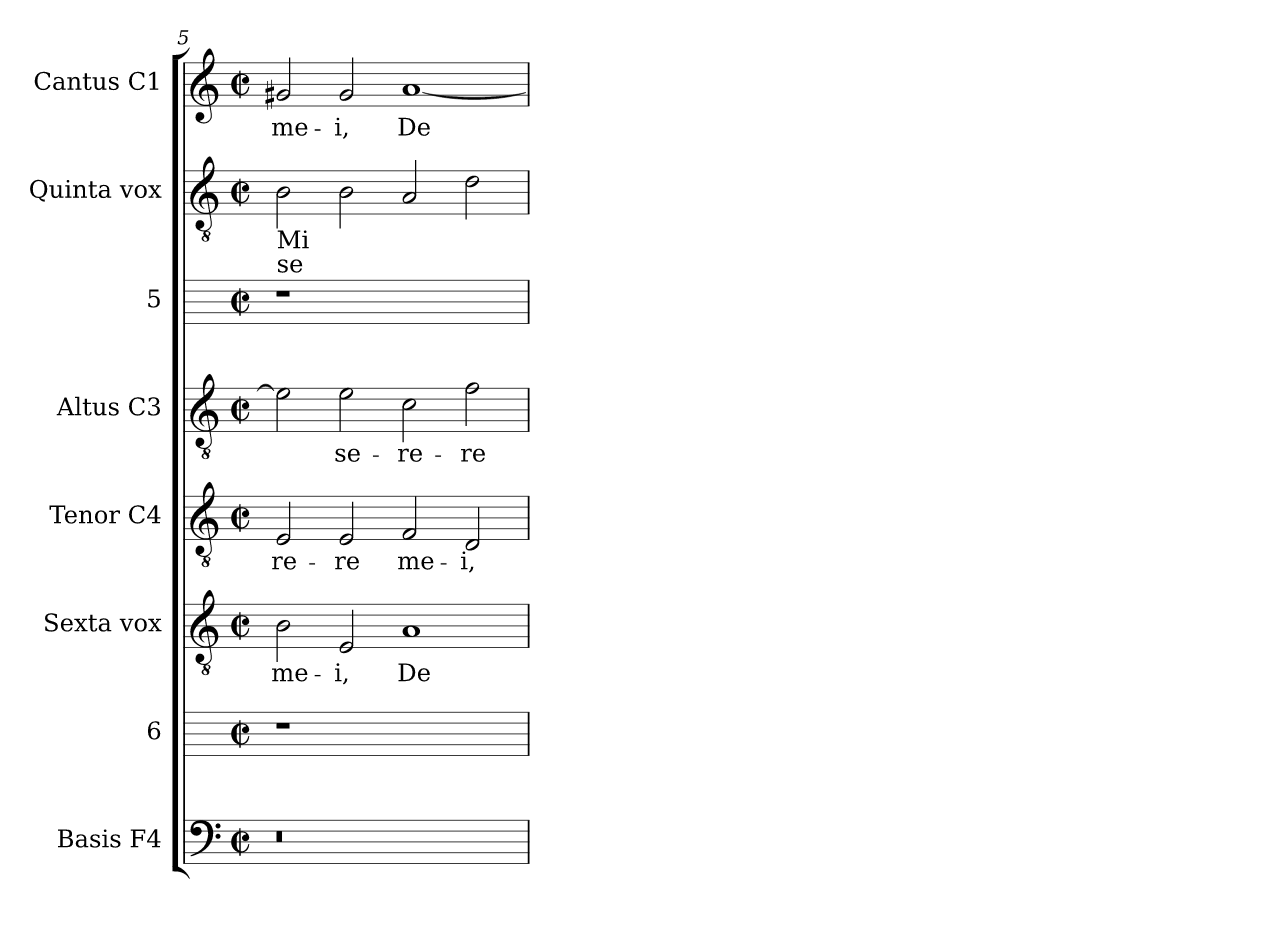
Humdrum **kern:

**kern	**kern	**kern	**text	**kern	**text	**kern	**text	**kern	**kern	**kern	**text
*part8	*part7	*part6	*part6	*part5	*part5	*part4	*part4	*part3	*part2	*part1	*part1
*staff8	*staff7	*staff6	*staff6	*staff5	*staff5	*staff4	*staff4	*staff3	*staff2	*staff1	*staff1
*I"Basis  F4	*I"6	*I"Sexta  vox	*	*I"Tenor  C4	*	*I"Altus  C3	*	*I"5	*I"Quinta  vox	*I"Cantus  C1	*
*I'B	*	*	*	*I'T	*	*I'A	*	*	*	*I'C	*
*clefF4	*	*clefGv2	*	*clefGv2	*	*clefGv2	*	*	*clefGv2	*clefG2	*
*k[]	*k[]	*k[]	*	*k[]	*	*k[]	*	*k[]	*k[]	*k[]	*
*C:	*C:	*C:	*	*C:	*	*C:	*	*C:	*C:	*C:	*
*M2/2	*M2/2	*M2/2	*	*M2/2	*	*M2/2	*	*M2/2	*M2/2	*M2/2	*
*met(c|)	*met(c|)	*met(c|)	*	*met(c|)	*	*met(c|)	*	*met(c|)	*met(c|)	*met(c|)	*
=5	=5	=5	=5	=5	=5	=5	=5	=5	=5	=5	=5
!	!	!	!	!	!	!	!	!	!LO:TX:b:t=Mi	!	!
!	!	!	!	!	!	!	!	!	!LO:TX:b:t=se	!	!
!	!	!	!LO:LY:b:cj	!	!LO:LY:b:cj	!	!LO:LY:b:cj	!	!	!	!LO:LY:b:cj
0r	1r	2B\	me-	2E/	-re-	2e\]	--	1r	2B\	2g#X/	me-
!	!	!	!LO:LY:b:cj	!	!LO:LY:b:cj	!	!LO:LY:b:cj	!	!	!	!LO:LY:b:cj
.	.	2E/	-i,	2E/	-re	2e\	-se-	.	2B\	2g#/	-i,
!	!	!	!LO:LY:b:cj	!	!LO:LY:b:cj	!	!LO:LY:b:cj	!	!	!	!LO:LY:b:cj
.	1ryy	1A	De-	2F/	me-	2c\	-re-	1ryy	2A/	[<1a	De-
!	!	!	!	!	!LO:LY:b:cj	!	!LO:LY:b:cj	!	!	!	!
.	.	.	.	2D/	-i,	2f\	-re	.	2d\	.	.
=	=	=	=	=	=	=	=	=	=	=	=
*-	*-	*-	*-	*-	*-	*-	*-	*-	*-	*-	*-
